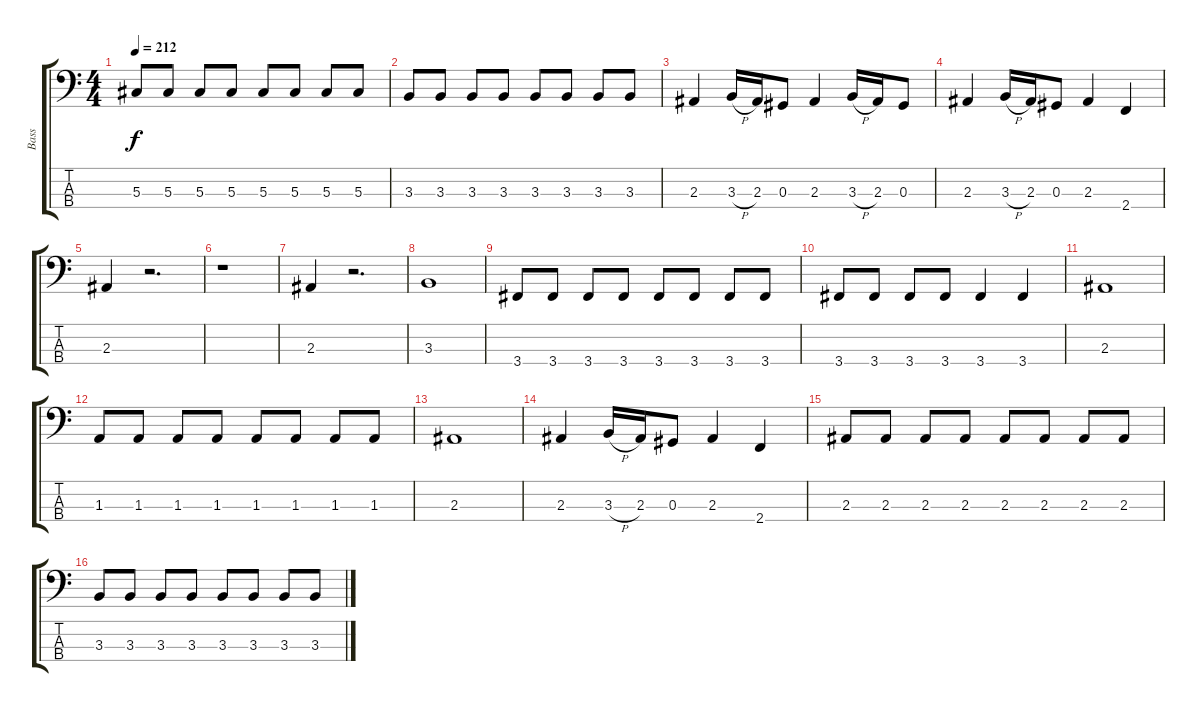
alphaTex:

\track ("Bass" "Bass") {instrument electricbassfinger}
\staff {score tabs}
\tuning (Gb2 Db2 Ab1 Eb1) {hide}
\ts (4 4)
\tempo 212
\clef f4
\ks c
5.3.8{dy f} 5.3.8 5.3.8 5.3.8 5.3.8 5.3.8 5.3.8 5.3.8 |
3.3.8 3.3.8 3.3.8 3.3.8 3.3.8 3.3.8 3.3.8 3.3.8 |
2.3.4 3.3{h}.16 2.3.16 0.3.8 2.3.4 3.3{h}.16 2.3.16 0.3.8 |
2.3.4 3.3{h}.16 2.3.16 0.3.8 2.3.4 2.4.4 |
2.3.4 r.2{d} |
r.1 |
2.3.4 r.2{d} |
3.3.1 |
3.4.8 3.4.8 3.4.8 3.4.8 3.4.8 3.4.8 3.4.8 3.4.8 |
3.4.8 3.4.8 3.4.8 3.4.8 3.4.4 3.4.4 |
2.3.1 |
1.3.8 1.3.8 1.3.8 1.3.8 1.3.8 1.3.8 1.3.8 1.3.8 |
2.3.1 |
2.3.4 3.3{h}.16 2.3.16 0.3.8 2.3.4 2.4.4 |
2.3.8 2.3.8 2.3.8 2.3.8 2.3.8 2.3.8 2.3.8 2.3.8 |
3.3.8 3.3.8 3.3.8 3.3.8 3.3.8 3.3.8 3.3.8 3.3.8
